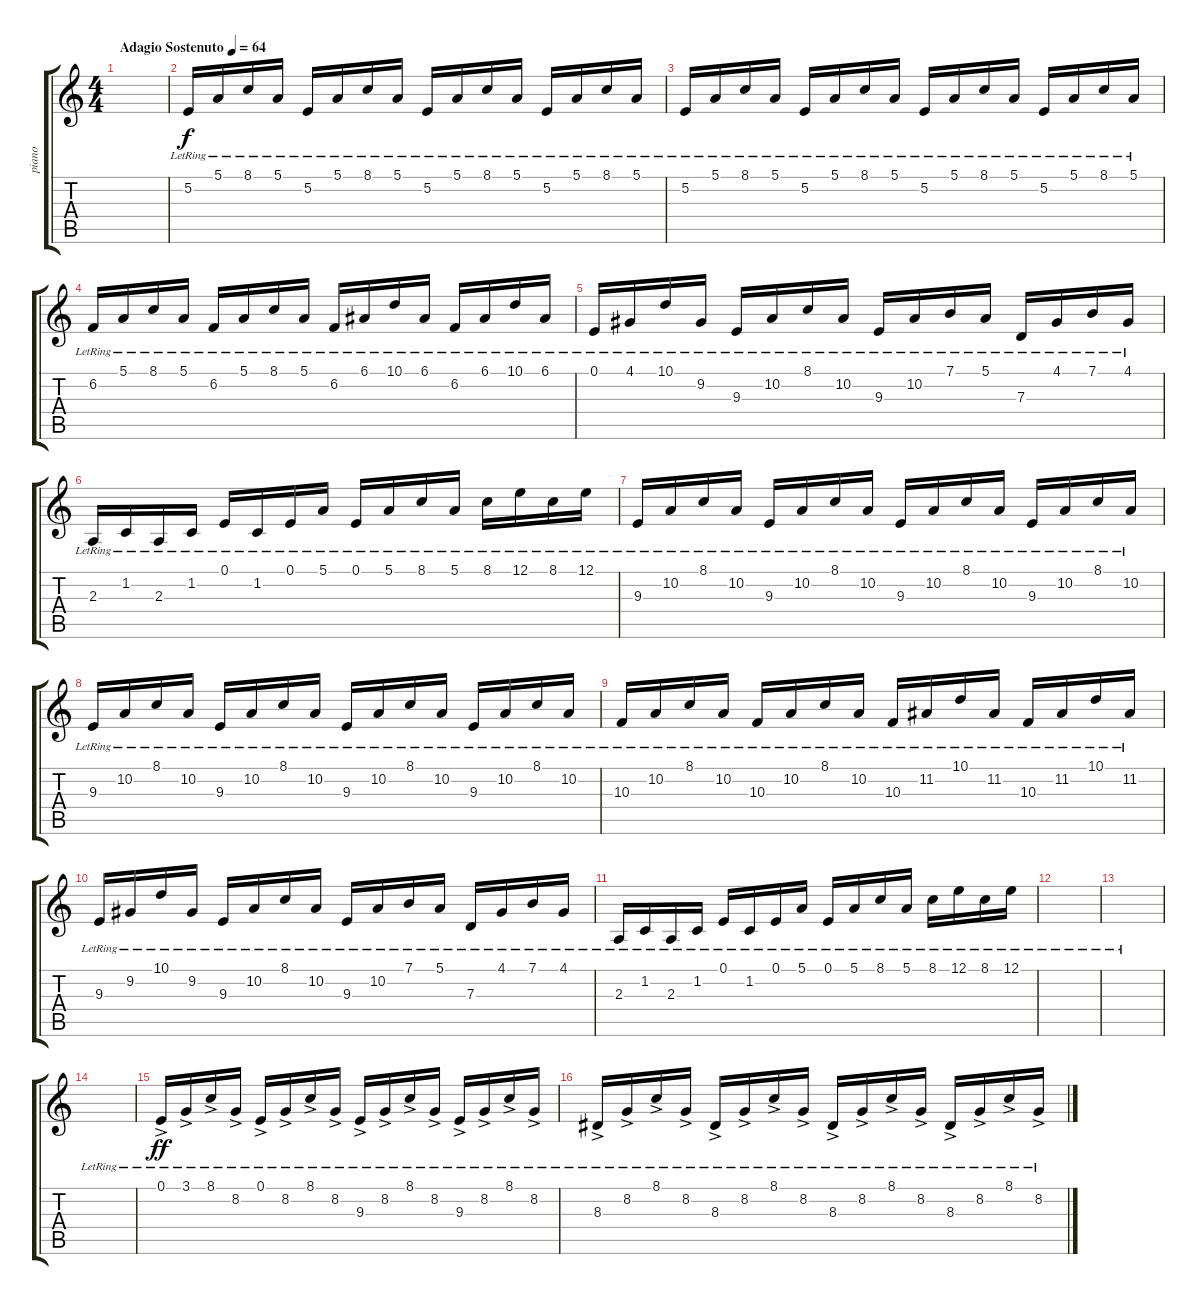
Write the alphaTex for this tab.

\track ("piano" "piano") {instrument harpsichord}
\staff {score tabs}
\tuning (E4 B3 G3 D3 A2 E2) {hide}
\ts (4 4)
\tempo (64 "Adagio Sostenuto")
\clef g2
\ks c
|
5.2{lr}.16 5.1{lr}.16 8.1{lr}.16 5.1{lr}.16 5.2{lr}.16 5.1{lr}.16 8.1{lr}.16 5.1{lr}.16 5.2{lr}.16 5.1{lr}.16 8.1{lr}.16 5.1{lr}.16 5.2{lr}.16 5.1{lr}.16 8.1{lr}.16 5.1{lr}.16 |
5.2{lr}.16 5.1{lr}.16 8.1{lr}.16 5.1{lr}.16 5.2{lr}.16 5.1{lr}.16 8.1{lr}.16 5.1{lr}.16 5.2{lr}.16 5.1{lr}.16 8.1{lr}.16 5.1{lr}.16 5.2{lr}.16 5.1{lr}.16 8.1{lr}.16 5.1{lr}.16 |
6.2{lr}.16 5.1{lr}.16 8.1{lr}.16 5.1{lr}.16 6.2{lr}.16 5.1{lr}.16 8.1{lr}.16 5.1{lr}.16 6.2{lr}.16 6.1{lr}.16 10.1{lr}.16 6.1{lr}.16 6.2{lr}.16 6.1{lr}.16 10.1{lr}.16 6.1{lr}.16 |
0.1{lr}.16 4.1{lr}.16 10.1{lr}.16 9.2{lr}.16 9.3{lr}.16 10.2{lr}.16 8.1{lr}.16 10.2{lr}.16 9.3{lr}.16 10.2{lr}.16 7.1{lr}.16 5.1{lr}.16 7.3{lr}.16 4.1{lr}.16 7.1{lr}.16 4.1{lr}.16 |
2.3{lr}.16 1.2{lr}.16 2.3{lr}.16 1.2{lr}.16 0.1{lr}.16 1.2{lr}.16 0.1{lr}.16 5.1{lr}.16 0.1{lr}.16 5.1{lr}.16 8.1{lr}.16 5.1{lr}.16 8.1{lr}.16 12.1{lr}.16 8.1{lr}.16 12.1{lr}.16 |
9.3{lr}.16{volume 8} 10.2{lr}.16 8.1{lr}.16 10.2{lr}.16 9.3{lr}.16 10.2{lr}.16 8.1{lr}.16 10.2{lr}.16 9.3{lr}.16 10.2{lr}.16 8.1{lr}.16 10.2{lr}.16 9.3{lr}.16 10.2{lr}.16 8.1{lr}.16 10.2{lr}.16 |
9.3{lr}.16 10.2{lr}.16 8.1{lr}.16 10.2{lr}.16 9.3{lr}.16 10.2{lr}.16 8.1{lr}.16 10.2{lr}.16 9.3{lr}.16 10.2{lr}.16 8.1{lr}.16 10.2{lr}.16 9.3{lr}.16 10.2{lr}.16 8.1{lr}.16 10.2{lr}.16 |
10.3{lr}.16 10.2{lr}.16 8.1{lr}.16 10.2{lr}.16 10.3{lr}.16 10.2{lr}.16 8.1{lr}.16 10.2{lr}.16 10.3{lr}.16{volume 0} 11.2{lr}.16 10.1{lr}.16 11.2{lr}.16 10.3{lr}.16 11.2{lr}.16 10.1{lr}.16 11.2{lr}.16 |
9.3{lr}.16 9.2{lr}.16 10.1{lr}.16 9.2{lr}.16 9.3{lr}.16 10.2{lr}.16 8.1{lr}.16 10.2{lr}.16 9.3{lr}.16 10.2{lr}.16 7.1{lr}.16 5.1{lr}.16 7.3{lr}.16 4.1{lr}.16 7.1{lr}.16 4.1{lr}.16 |
2.3{lr}.16 1.2{lr}.16 2.3{lr}.16 1.2{lr}.16 0.1{lr}.16 1.2{lr}.16 0.1{lr}.16 5.1{lr}.16 0.1{lr}.16 5.1{lr}.16 8.1{lr}.16 5.1{lr}.16 8.1{lr}.16 12.1{lr}.16 8.1{lr}.16 12.1{lr}.16 |
|
|
|
0.1{ac lr}.16{dy ff volume 16} 3.1{ac lr}.16 8.1{ac lr}.16 8.2{ac lr}.16 0.1{ac lr}.16 8.2{ac lr}.16 8.1{ac lr}.16 8.2{ac lr}.16 9.3{ac lr}.16 8.2{ac lr}.16 8.1{ac lr}.16 8.2{ac lr}.16 9.3{ac lr}.16 8.2{ac lr}.16 8.1{ac lr}.16 8.2{ac lr}.16 |
8.3{ac lr}.16 8.2{ac lr}.16 8.1{ac lr}.16 8.2{ac lr}.16 8.3{ac lr}.16 8.2{ac lr}.16 8.1{ac lr}.16 8.2{ac lr}.16 8.3{ac lr}.16 8.2{ac lr}.16 8.1{ac lr}.16 8.2{ac lr}.16 8.3{ac lr}.16 8.2{ac lr}.16 8.1{ac lr}.16 8.2{ac lr}.16
